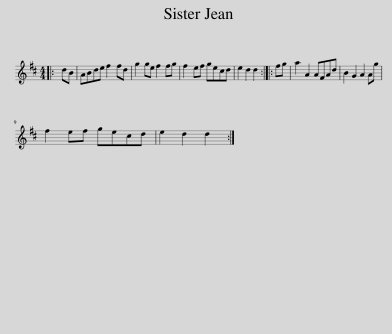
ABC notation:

X:1
L:1/8
M:4/4
I:linebreak $
K:D
V:1 treble
V:1
|: dB | ABde f2 fd | g2 ge f2 fg | f2 ef gecd | e2 d2 d2 :: %5
 fg | a2 A2 AFAd | B2 G2 A2 Ag |$ f2 ef gecd | e2 d2 d2 :| %10
